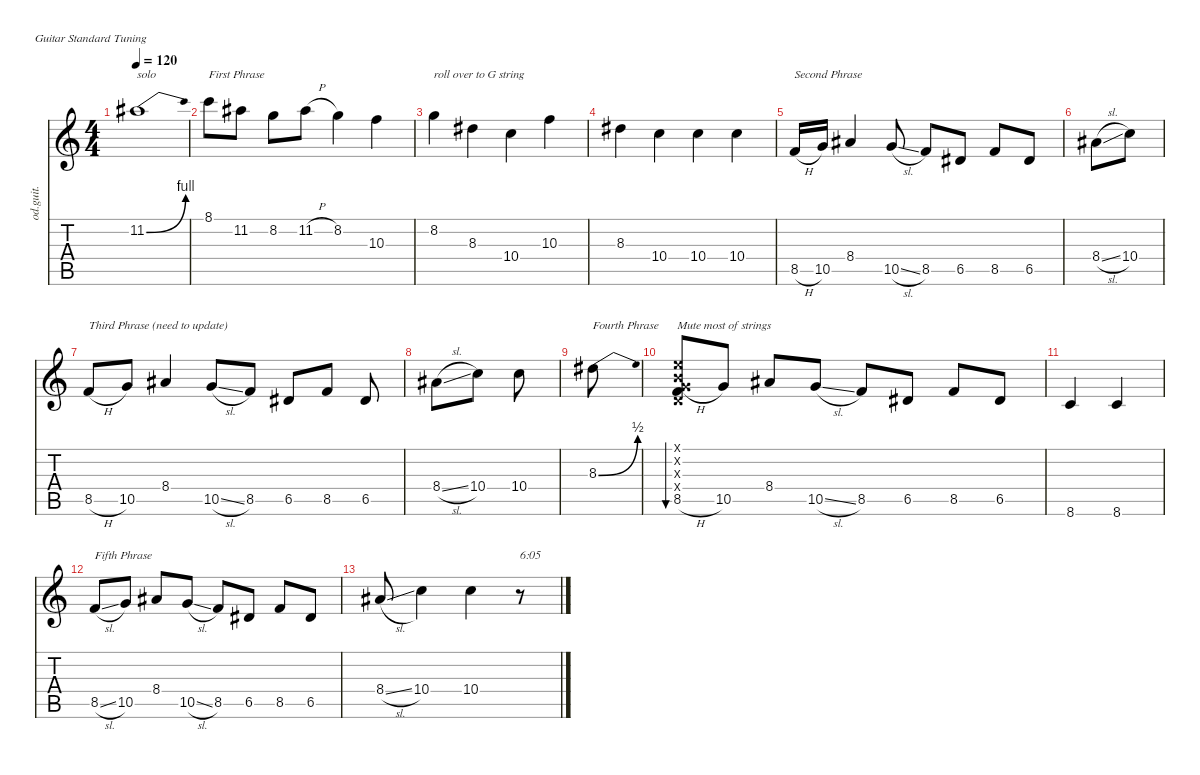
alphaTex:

\defaultSystemsLayout 4
\hideDynamics
\bracketExtendMode nobrackets
\otherSystemsTrackNameOrientation horizontal
\track ("Overdriven Guitar" "od.guit.") {instrument overdrivenguitar}
\staff {score tabs}
\tuning (E4 B3 G3 D3 A2 E2)
\ts (4 4)
\tempo 120
\clef g2
\ks c
11.2{be (bend 0 0 15 4) acc #}.1{txt "solo" dy mf instrument overdrivenguitar beam Down} |
8.1.8{txt "First Phrase" beam Down} 11.2{acc #}.8{beam Down} 8.2.8{beam Down} 11.2{h acc #}.8{beam Down} 8.2.4{beam Down} 10.3.4{beam Down} |
8.2.4{txt "roll over to G string" beam Down} 8.3{acc #}.4{beam Down} 10.4.4{beam Down} 10.3.4{beam Down} |
8.3{acc #}.4{beam Down} 10.4.4{beam Down} 10.4.4{beam Down} 10.4.4{beam Down} |
8.5{h}.16{txt "Second Phrase" beam Up} 10.5.16{beam Up} 8.4{acc #}.4{beam Up} 10.5{sl}.8{beam Up} 8.5.8{beam Up} 6.5{acc #}.8{beam Up} 8.5.8{beam Up} 6.5{acc #}.8{beam Up} |
8.4{sl acc #}.8{beam Down} 10.4.8{beam Down} |
8.5{h}.8{txt "Third Phrase (need to update)" beam Up} 10.5.8{beam Up} 8.4{acc #}.4{beam Up} 10.5{sl}.8{beam Up} 8.5.8{beam Up} 6.5{acc #}.8{beam Up} 8.5.8{beam Up} 6.5{acc #}.8{beam Up} |
8.4{sl acc #}.8{beam Down} 10.4.8{beam Down} 10.4.8{beam Down} |
8.3{be (bend 0 0 14.399999999999999 2) acc #}.8{txt "Fourth Phrase" beam Down} |
(0.1{x} 0.2{x} 0.3{x} 0.4{x} 8.5{h}).8{bu 30 txt "Mute most of strings" beam Up} 10.5.8{beam Up} 8.4{acc #}.8{beam Up} 10.5{sl}.8{beam Up} 8.5.8{beam Up} 6.5{acc #}.8{beam Up} 8.5.8{beam Up} 6.5{acc #}.8{beam Up} |
8.6.4{beam Up} 8.6.4{beam Up} |
8.5{sl}.8{txt "Fifth Phrase" beam Up} 10.5.8{beam Up} 8.4{acc #}.8{beam Up} 10.5{sl}.8{beam Up} 8.5.8{beam Up} 6.5{acc #}.8{beam Up} 8.5.8{beam Up} 6.5{acc #}.8{beam Up} |
8.4{sl acc #}.8{beam Up} 10.4.4{beam Down} 10.4.4{beam Down} r.8{txt "6:05" beam Down}
